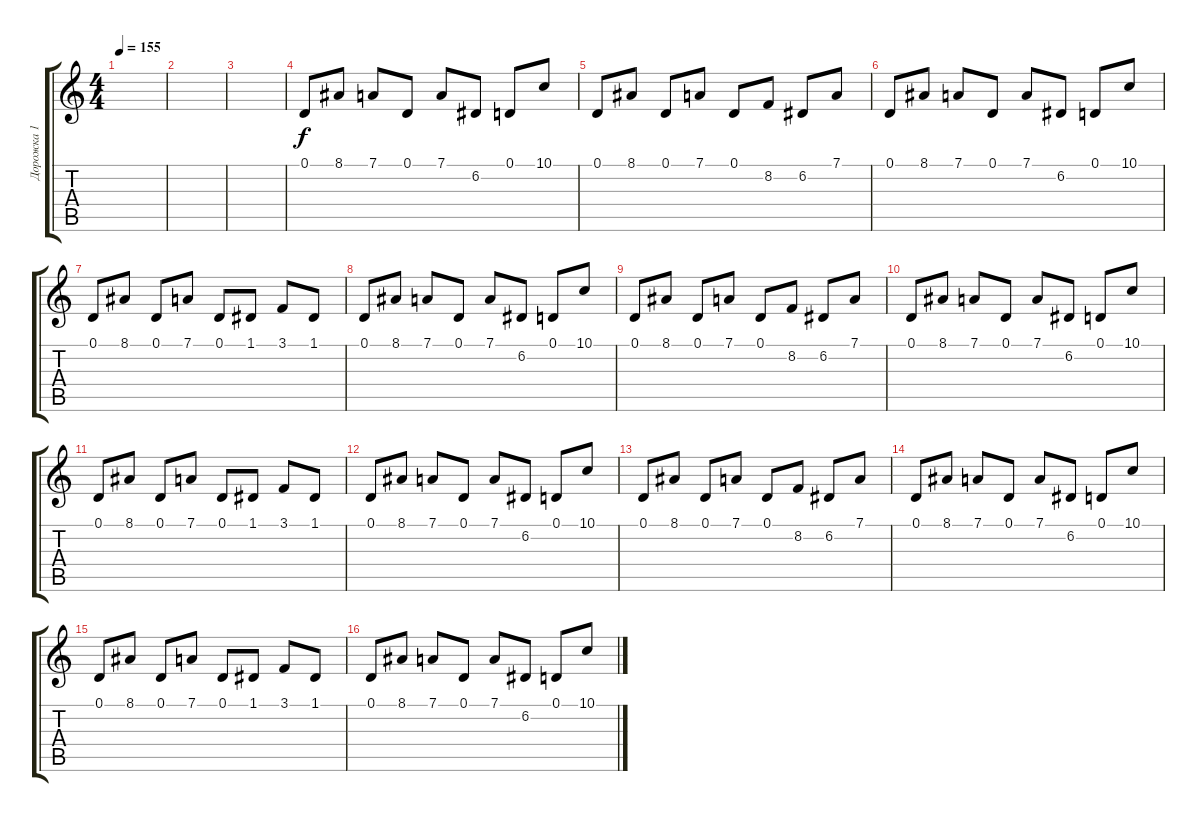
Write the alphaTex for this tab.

\track ("Дорожка 1" "Дорожка 1") {instrument lead2sawtooth}
\staff {score tabs}
\tuning (D4 A3 F3 C3 G2 D2) {hide}
\ts (4 4)
\tempo 155
\clef g2
\ks c
|
|
|
0.1.8 8.1.8 7.1.8 0.1.8 7.1.8 6.2.8 0.1.8 10.1.8 |
0.1.8 8.1.8 0.1.8 7.1.8 0.1.8 8.2.8 6.2.8 7.1.8 |
0.1.8 8.1.8 7.1.8 0.1.8 7.1.8 6.2.8 0.1.8 10.1.8 |
0.1.8 8.1.8 0.1.8 7.1.8 0.1.8 1.1.8 3.1.8 1.1.8 |
0.1.8 8.1.8 7.1.8 0.1.8 7.1.8 6.2.8 0.1.8 10.1.8 |
0.1.8 8.1.8 0.1.8 7.1.8 0.1.8 8.2.8 6.2.8 7.1.8 |
0.1.8 8.1.8 7.1.8 0.1.8 7.1.8 6.2.8 0.1.8 10.1.8 |
0.1.8 8.1.8 0.1.8 7.1.8 0.1.8 1.1.8 3.1.8 1.1.8 |
0.1.8 8.1.8 7.1.8 0.1.8 7.1.8 6.2.8 0.1.8 10.1.8 |
0.1.8 8.1.8 0.1.8 7.1.8 0.1.8 8.2.8 6.2.8 7.1.8 |
0.1.8 8.1.8 7.1.8 0.1.8 7.1.8 6.2.8 0.1.8 10.1.8 |
0.1.8 8.1.8 0.1.8 7.1.8 0.1.8 1.1.8 3.1.8 1.1.8 |
0.1.8 8.1.8 7.1.8 0.1.8 7.1.8 6.2.8 0.1.8 10.1.8
